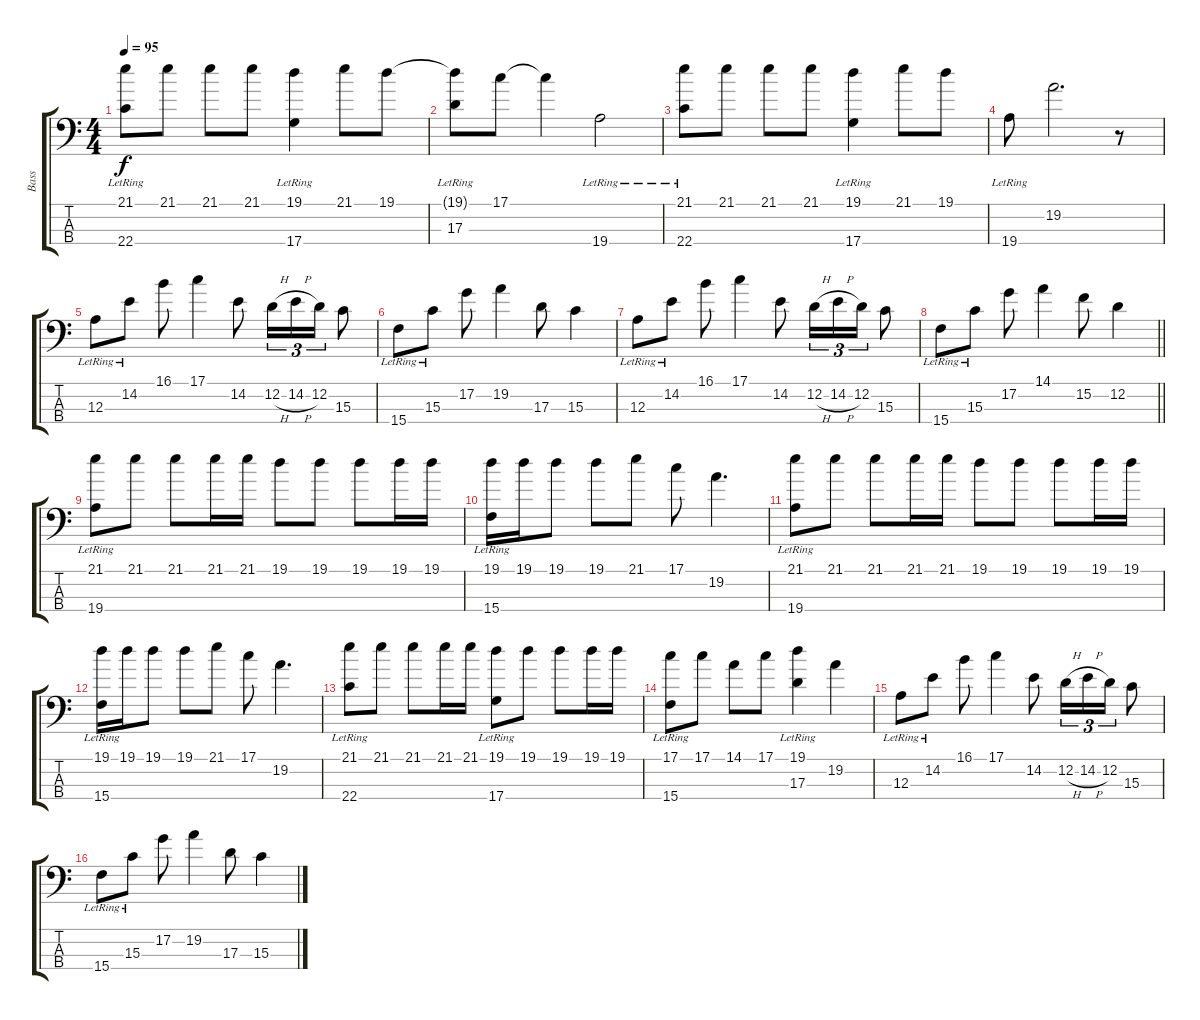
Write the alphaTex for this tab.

\track ("Bass" "Bass") {instrument acousticguitarsteel}
\staff {score tabs}
\tuning (G2 D2 A1 D1) {hide}
\ts (4 4)
\tempo 95
\clef f4
\ks c
(21.1 22.4{lr}).8{dy f} 21.1.8 21.1.8 21.1.8 (19.1 17.4{lr}).4 21.1.8 19.1.8 |
(19.1{t} 17.3{lr}).8 17.1.8 17.1{t}.4 19.4{lr}.2 |
(21.1 22.4{lr}).8 21.1.8 21.1.8 21.1.8 (19.1 17.4{lr}).4 21.1.8 19.1.8 |
19.4{lr}.8 19.2.2{d} r.8 |
12.3{lr}.8 14.2{lr}.8 16.1.8 17.1.4 14.2.8 12.2{h}.16{tu (3 2)} 14.2{h}.16{tu (3 2)} 12.2.16{tu (3 2)} 15.3.8 |
15.4{lr}.8 15.3{lr}.8 17.2.8 19.2.4 17.3.8 15.3.4 |
12.3{lr}.8 14.2{lr}.8 16.1.8 17.1.4 14.2.8 12.2{h}.16{tu (3 2)} 14.2{h}.16{tu (3 2)} 12.2.16{tu (3 2)} 15.3.8 |
\barLineRight lightlight
15.4{lr}.8 15.3{lr}.8 17.2.8 14.1.4 15.2.8 12.2.4 |
(21.1 19.4{lr}).8 21.1.8 21.1.8 21.1.16 21.1.16 19.1.8 19.1.8 19.1.8 19.1.16 19.1.16 |
(19.1 15.4{lr}).16 19.1.16 19.1.8 19.1.8 21.1.8 17.1.8 19.2.4{d} |
(21.1 19.4{lr}).8 21.1.8 21.1.8 21.1.16 21.1.16 19.1.8 19.1.8 19.1.8 19.1.16 19.1.16 |
(19.1 15.4{lr}).16 19.1.16 19.1.8 19.1.8 21.1.8 17.1.8 19.2.4{d} |
(21.1 22.4{lr}).8 21.1.8 21.1.8 21.1.16 21.1.16 (19.1 17.4{lr}).8 19.1.8 19.1.8 19.1.16 19.1.16 |
(17.1 15.4{lr}).8 17.1.8 14.1.8 17.1.8 (19.1 17.3{lr}).4 19.2.4 |
12.3{lr}.8 14.2{lr}.8 16.1.8 17.1.4 14.2.8 12.2{h}.16{tu (3 2)} 14.2{h}.16{tu (3 2)} 12.2.16{tu (3 2)} 15.3.8 |
15.4{lr}.8 15.3{lr}.8 17.2.8 19.2.4 17.3.8 15.3.4
